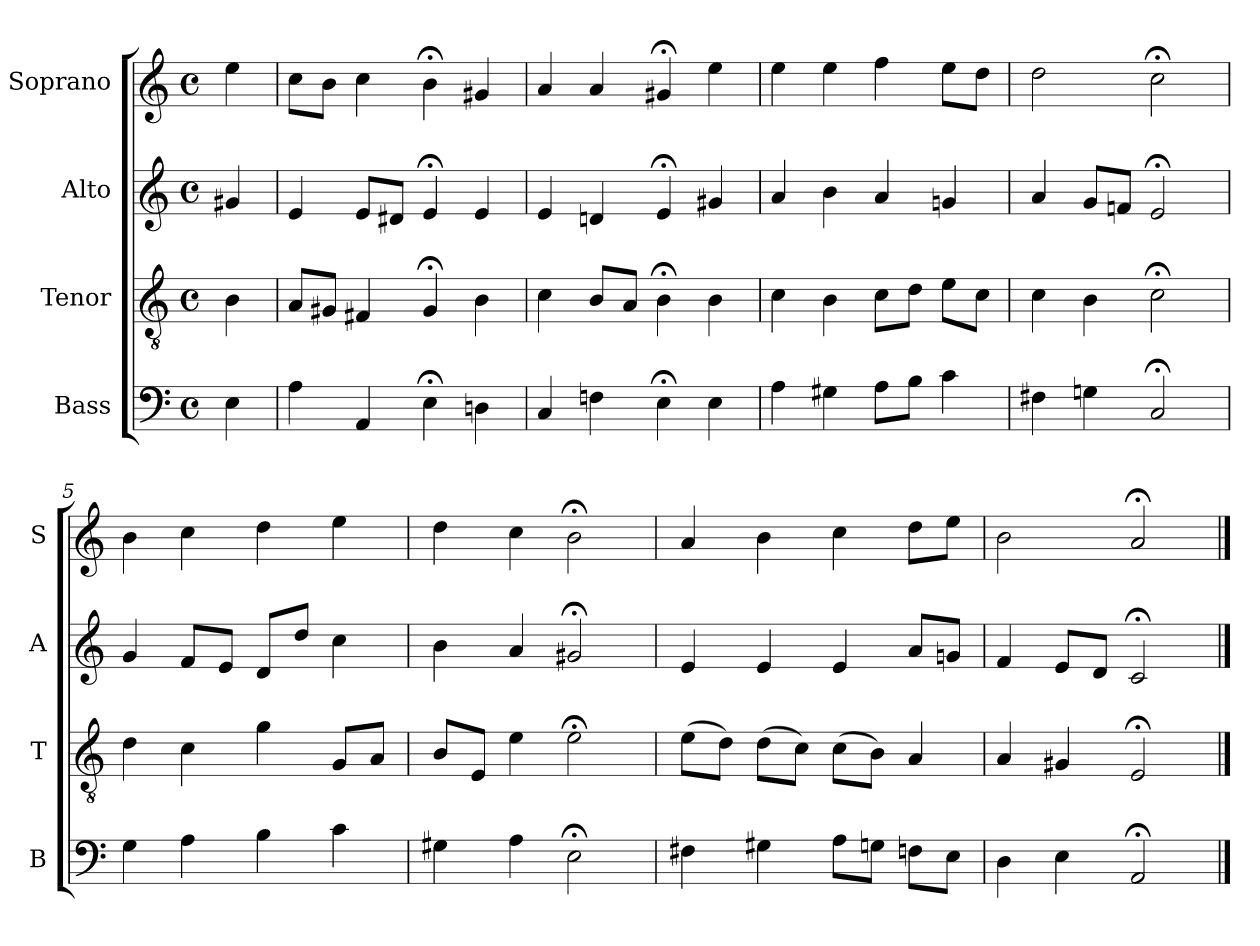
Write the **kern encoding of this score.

**kern	**kern	**kern	**kern
*part4	*part3	*part2	*part1
*staff4	*staff3	*staff2	*staff1
*I"Bass	*I"Tenor	*I"Alto	*I"Soprano
*I'B	*I'T	*I'A	*I'S
*clefF4	*clefGv2	*clefG2	*clefG2
*k[]	*k[]	*k[]	*k[]
*a:	*a:	*a:	*a:
*M4/4	*M4/4	*M4/4	*M4/4
*met(c)	*met(c)	*met(c)	*met(c)
*MM100	*MM100	*MM100	*MM100
=	=	=	=
4E	4B	4g#X	4ee
=1	=1	=1	=1
4A	8AL	4e	8ccL
.	8G#XJ	.	8bJ
4AA	4F#X	8eL	4cc
.	.	8d#XJ	.
4E;<	4G#;<	4e;<	4b;<
4Dn	4B	4e	4g#X
=2	=2	=2	=2
4C	4c	4e	4a
4Fn	8BL	4dn	4a
.	8AJ	.	.
4E;<	4B;<	4e;<	4g#X;<
4E	4B	4g#X	4ee
=3	=3	=3	=3
4A	4c	4a	4ee
4G#X	4B	4b	4ee
8AL	8cL	4a	4ff
8BJ	8dJ	.	.
4c	8eL	4gn	8eeL
.	8cJ	.	8ddJ
=4	=4	=4	=4
4F#Xi	4ci	4ai	2ddi
4Gn	4B	8gL	.
.	.	8fnJ	.
2C;<	2c;<	2e;<	2cc;<
=5	=5	=5	=5
4G	4d	4g	4b
4A	4c	8fL	4cc
.	.	8eJ	.
4B	4g	8dL	4dd
.	.	8ddJ	.
4c	8GL	4cc	4ee
.	8AJ	.	.
=6	=6	=6	=6
4G#X	8BL	4b	4dd
.	8EJ	.	.
4A	4e	4a	4cc
2E;<	2e;<	2g#X;<	2b;<
=7	=7	=7	=7
4F#X	(8eL	4e	4a
.	8dJ)	.	.
4G#Xi	(8diL	4ei	4bi
.	8cJ)	.	.
8AL	(8cL	4e	4cc
8GnJ	8BJ)	.	.
8FnL	4A	8aL	8ddL
8EJ	.	8gnJ	8eeJ
=8	=8	=8	=8
4D	4A	4f	2b
4E	4G#X	8eL	.
.	.	8dJ	.
2AA;<	2E;<	2c;<	2a;<
==	==	==	==
*-	*-	*-	*-
